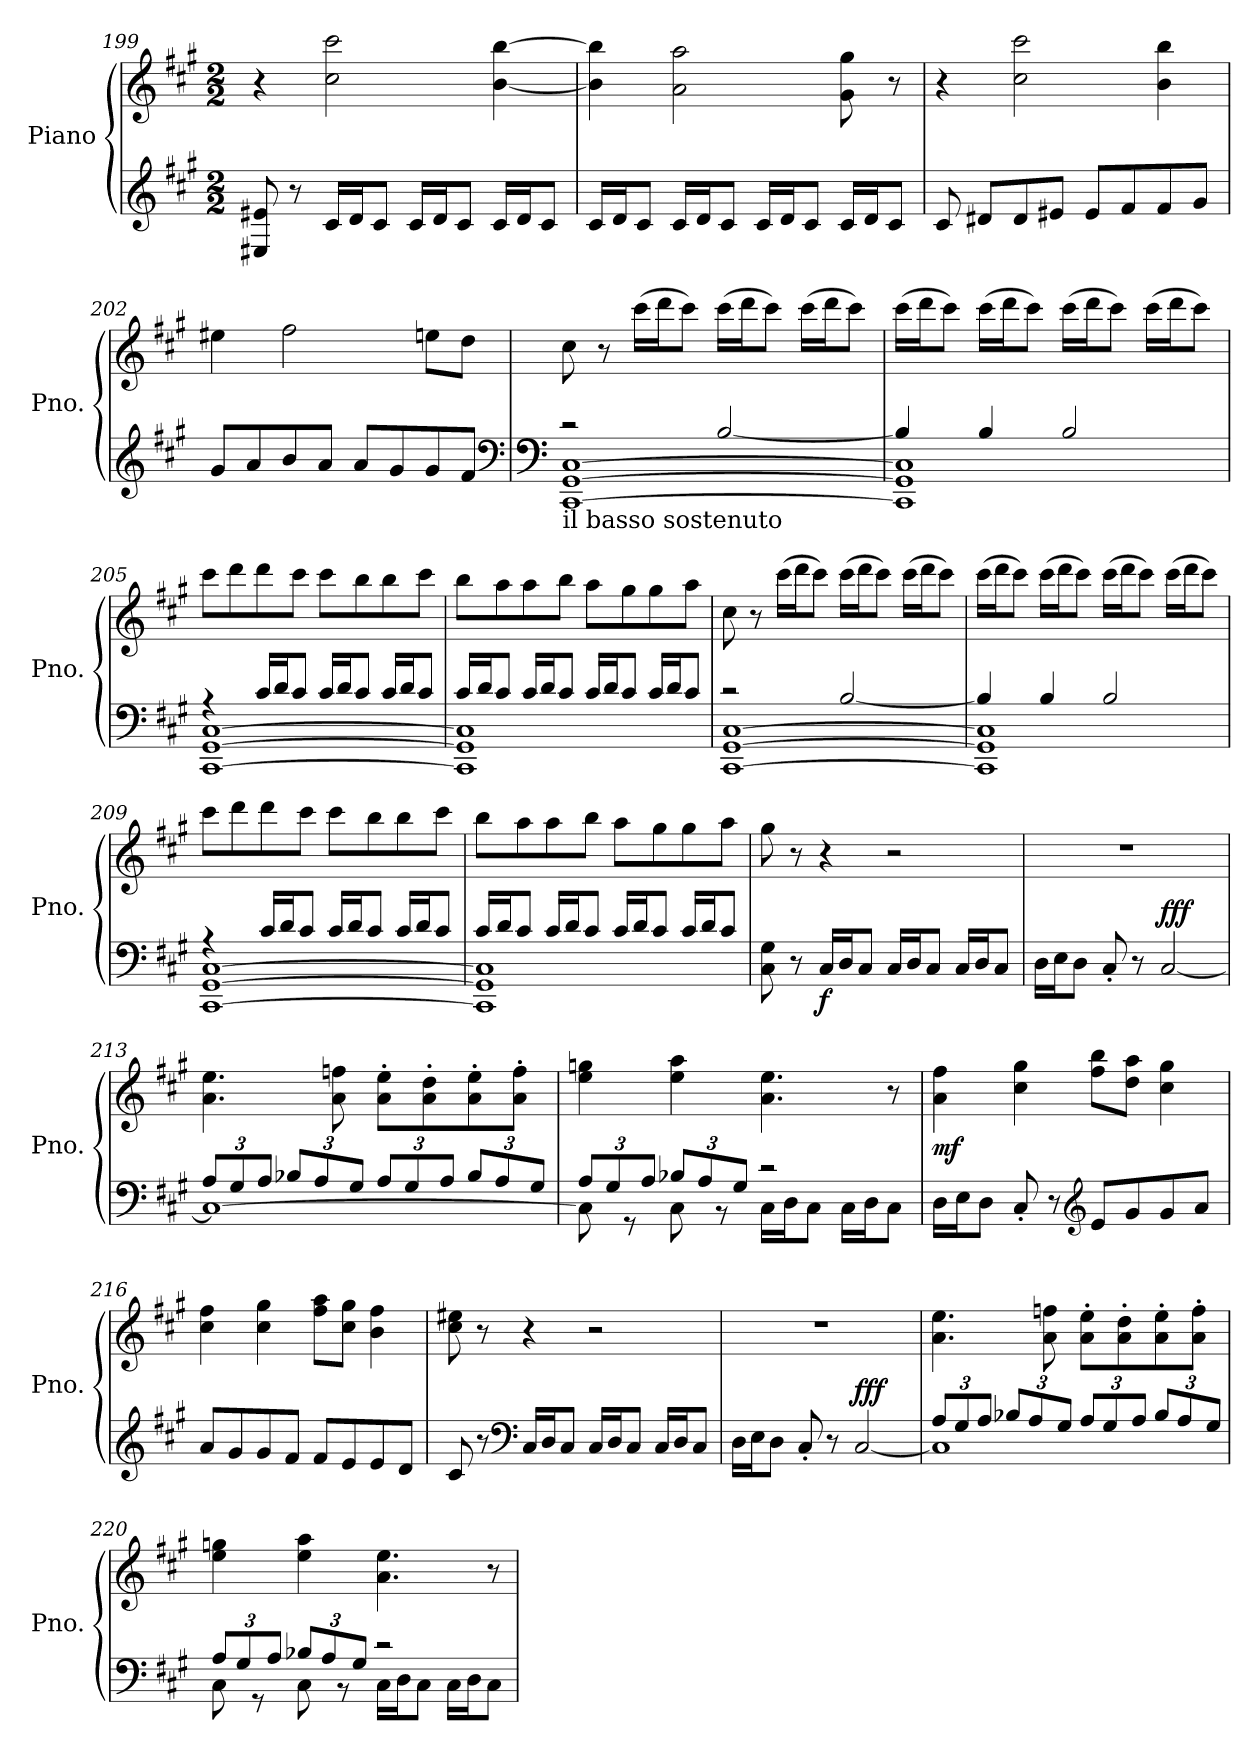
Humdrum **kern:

**kern	**kern	**dynam
*part1	*part1	*part1
*staff2	*staff1	*staff1/2
*I"Piano	*	*
*I'Pno.	*	*
!!LO:PB:g=z
*clefG2	*clefG2	*
*k[f#c#g#]	*k[f#c#g#]	*
*A:	*A:	*
*M2/2	*M2/2	*
=199	=199	=199
8E#X/ 8e#X/	4r	.
8r	.	.
16c#/LL	2cc#\ 2ccc#\	.
16d/J	.	.
8c#/J	.	.
16c#/LL	.	.
16d/J	.	.
8c#/J	.	.
16c#/LL	[4b\ [4bb\	.
16d/J	.	.
8c#/J	.	.
=200	=200	=200
16c#/LL	4b\] 4bb\]	.
16d/J	.	.
8c#/J	.	.
16c#/LL	2a\ 2aa\	.
16d/J	.	.
8c#/J	.	.
16c#/LL	.	.
16d/J	.	.
8c#/J	.	.
16c#/LL	8g#\ 8gg#\	.
16d/J	.	.
8c#/J	8r	.
=201	=201	=201
8c#/	4r	.
8d#X/L	.	.
8d#/	2cc#\ 2ccc#\	.
8e#X/J	.	.
8e#/L	.	.
8f#/	.	.
8f#/	4b\ 4bb\	.
8g#/J	.	.
!!LO:PB:g=z
=202	=202	=202
8g#/L	4ee#X\	.
8a/	.	.
8b/	2ff#\	.
8a/J	.	.
8a/L	.	.
8g#/	.	.
8g#/	8een\L	.
8f#/J	8dd\J	.
*clefF4	*	*
!!LO:PB:g=z
=203	=203	=203
*clefF4	*	*
*^	*	*
!LO:TX:b:t=il basso sostenuto	!	!	!
[1CC# [1GG# [1C#	2rc	8cc#\	.
.	.	8r	.
.	.	(16ccc#\LL	.
.	.	16ddd\J	.
.	.	8ccc#\J)	.
.	[2B/	(16ccc#\LL	.
.	.	16ddd\J	.
.	.	8ccc#\J)	.
.	.	(16ccc#\LL	.
.	.	16ddd\J	.
.	.	8ccc#\J)	.
=204	=204	=204	=204
1CC#] 1GG#] 1C#]	4B/]	(16ccc#\LL	.
.	.	16ddd\J	.
.	.	8ccc#\J)	.
.	4B/	(16ccc#\LL	.
.	.	16ddd\J	.
.	.	8ccc#\J)	.
.	2B/	(16ccc#\LL	.
.	.	16ddd\J	.
.	.	8ccc#\J)	.
.	.	(16ccc#\LL	.
.	.	16ddd\J	.
.	.	8ccc#\J)	.
!!LO:PB:g=z
=205	=205	=205	=205
[1CC# [1GG# [1C#	4rA	8ccc#\L	.
.	.	8ddd\	.
.	16c#/LL	8ddd\	.
.	16d/J	.	.
.	8c#/J	8ccc#\J	.
.	16c#/LL	8ccc#\L	.
.	16d/J	.	.
.	8c#/J	8bb\	.
.	16c#/LL	8bb\	.
.	16d/J	.	.
.	8c#/J	8ccc#\J	.
!!LO:PB:g=z
=206	=206	=206	=206
1CC#] 1GG#] 1C#]	16c#/LL	8bb\L	.
.	16d/J	.	.
.	8c#/J	8aa\	.
.	16c#/LL	8aa\	.
.	16d/J	.	.
.	8c#/J	8bb\J	.
.	16c#/LL	8aa\L	.
.	16d/J	.	.
.	8c#/J	8gg#\	.
.	16c#/LL	8gg#\	.
.	16d/J	.	.
.	8c#/J	8aa\J	.
=207	=207	=207	=207
[1CC# [1GG# [1C#	2rc	8cc#\	.
.	.	8r	.
.	.	(16ccc#\LL	.
.	.	16ddd\J	.
.	.	8ccc#\J)	.
.	[2B/	(16ccc#\LL	.
.	.	16ddd\J	.
.	.	8ccc#\J)	.
.	.	(16ccc#\LL	.
.	.	16ddd\J	.
.	.	8ccc#\J)	.
!!LO:PB:g=z
=208	=208	=208	=208
1CC#] 1GG#] 1C#]	4B/]	(16ccc#\LL	.
.	.	16ddd\J	.
.	.	8ccc#\J)	.
.	4B/	(16ccc#\LL	.
.	.	16ddd\J	.
.	.	8ccc#\J)	.
.	2B/	(16ccc#\LL	.
.	.	16ddd\J	.
.	.	8ccc#\J)	.
.	.	(16ccc#\LL	.
.	.	16ddd\J	.
.	.	8ccc#\J)	.
!!LO:PB:g=z
=209	=209	=209	=209
[1CC# [1GG# [1C#	4rA	8ccc#\L	.
.	.	8ddd\	.
.	16c#/LL	8ddd\	.
.	16d/J	.	.
.	8c#/J	8ccc#\J	.
.	16c#/LL	8ccc#\L	.
.	16d/J	.	.
.	8c#/J	8bb\	.
.	16c#/LL	8bb\	.
.	16d/J	.	.
.	8c#/J	8ccc#\J	.
=210	=210	=210	=210
1CC#] 1GG#] 1C#]	16c#/LL	8bb\L	.
.	16d/J	.	.
.	8c#/J	8aa\	.
.	16c#/LL	8aa\	.
.	16d/J	.	.
.	8c#/J	8bb\J	.
.	16c#/LL	8aa\L	.
.	16d/J	.	.
.	8c#/J	8gg#\	.
.	16c#/LL	8gg#\	.
.	16d/J	.	.
.	8c#/J	8aa\J	.
*v	*v	*	*
!!LO:PB:g=z
=211	=211	=211
8C#\ 8G#\	8gg#\	.
8r	8r	.
!	!	!LO:DY:b=2
16C#/LL	4r	f
16D/J	.	.
8C#/J	.	.
16C#/LL	2r	.
16D/J	.	.
8C#/J	.	.
16C#/LL	.	.
16D/J	.	.
8C#/J	.	.
!!LO:PB:g=z
=212	=212	=212
16D\LL	1r	.
16E\J	.	.
8D\J	.	.
8C#'/	.	.
8r	.	.
!	!	!LO:DY:a=2
[2C#/	.	fff
=213	=213	=213
*^	*	*
*	*Xbrackettup	*	*
1C#_	12A/L	4.a\ 4.ee\	.
.	12G#/	.	.
.	12A/J	.	.
.	12B-X/L	.	.
.	12A/	.	.
.	.	8a\ 8ffn\	.
.	12G#/J	.	.
.	12A/L	8a\' 8ee\'L	.
.	12G#/	.	.
.	.	8a\' 8dd\'	.
.	12A/J	.	.
.	12B-/L	8a\' 8ee\'	.
.	12A/	.	.
.	.	8a\' 8ff\'J	.
.	12G#/J	.	.
!!LO:PB:g=z
=214	=214	=214	=214
8C#\]	12A/L	4ee\ 4ggn\	.
.	12G#/	.	.
8rGG	.	.	.
.	12A/J	.	.
8C#\	12B-X/L	4ee\ 4aa\	.
.	12A/	.	.
8rBB	.	.	.
.	12G#/J	.	.
16C#\LL	2rc	4.a\ 4.ee\	.
16D\J	.	.	.
8C#\J	.	.	.
16C#\LL	.	.	.
16D\J	.	.	.
8C#\J	.	8r	.
*v	*v	*	*
=215	=215	=215
!	!	!LO:DY:b
16D\LL	4a\ 4ff#\	mf
16E\J	.	.
8D\J	.	.
8C#'/	4cc#\ 4gg#\	.
8r	.	.
*clefG2	*	*
8e/L	8ff#\ 8bb\L	.
8g#/	8dd\ 8aa\J	.
8g#/	4cc#\ 4gg#\	.
8a/J	.	.
=216	=216	=216
8a/L	4cc#\ 4ff#\	.
8g#/	.	.
8g#/	4cc#\ 4gg#\	.
8f#/J	.	.
8f#/L	8ff#\ 8aa\L	.
8e/	8cc#\ 8gg#\J	.
8e/	4b\ 4ff#\	.
8d/J	.	.
=217	=217	=217
8c#/	8cc#\ 8ee#X\	.
8r	8r	.
*clefF4	*	*
16C#/LL	4r	.
16D/J	.	.
8C#/J	.	.
16C#/LL	2r	.
16D/J	.	.
8C#/J	.	.
16C#/LL	.	.
16D/J	.	.
8C#/J	.	.
!!LO:PB:g=z
=218	=218	=218
16D\LL	1r	.
16E\J	.	.
8D\J	.	.
8C#'/	.	.
8r	.	.
!	!	!LO:DY:a=2
[2C#/	.	fff
!!LO:PB:g=z
=219	=219	=219
*^	*	*
1C#]	12A/L	4.a\ 4.ee\	.
.	12G#/	.	.
.	12A/J	.	.
.	12B-X/L	.	.
.	12A/	.	.
.	.	8a\ 8ffn\	.
.	12G#/J	.	.
.	12A/L	8a\' 8ee\'L	.
.	12G#/	.	.
.	.	8a\' 8dd\'	.
.	12A/J	.	.
.	12B-/L	8a\' 8ee\'	.
.	12A/	.	.
.	.	8a\' 8ff\'J	.
.	12G#/J	.	.
=220	=220	=220	=220
8C#\	12A/L	4ee\ 4ggn\	.
.	12G#/	.	.
8rGG	.	.	.
.	12A/J	.	.
8C#\	12B-X/L	4ee\ 4aa\	.
.	12A/	.	.
8rBB	.	.	.
.	12G#/J	.	.
16C#\LL	2rc	4.a\ 4.ee\	.
16D\J	.	.	.
8C#\J	.	.	.
16C#\LL	.	.	.
16D\J	.	.	.
8C#\J	.	8r	.
*v	*v	*	*
=	=	=
*-	*-	*-
